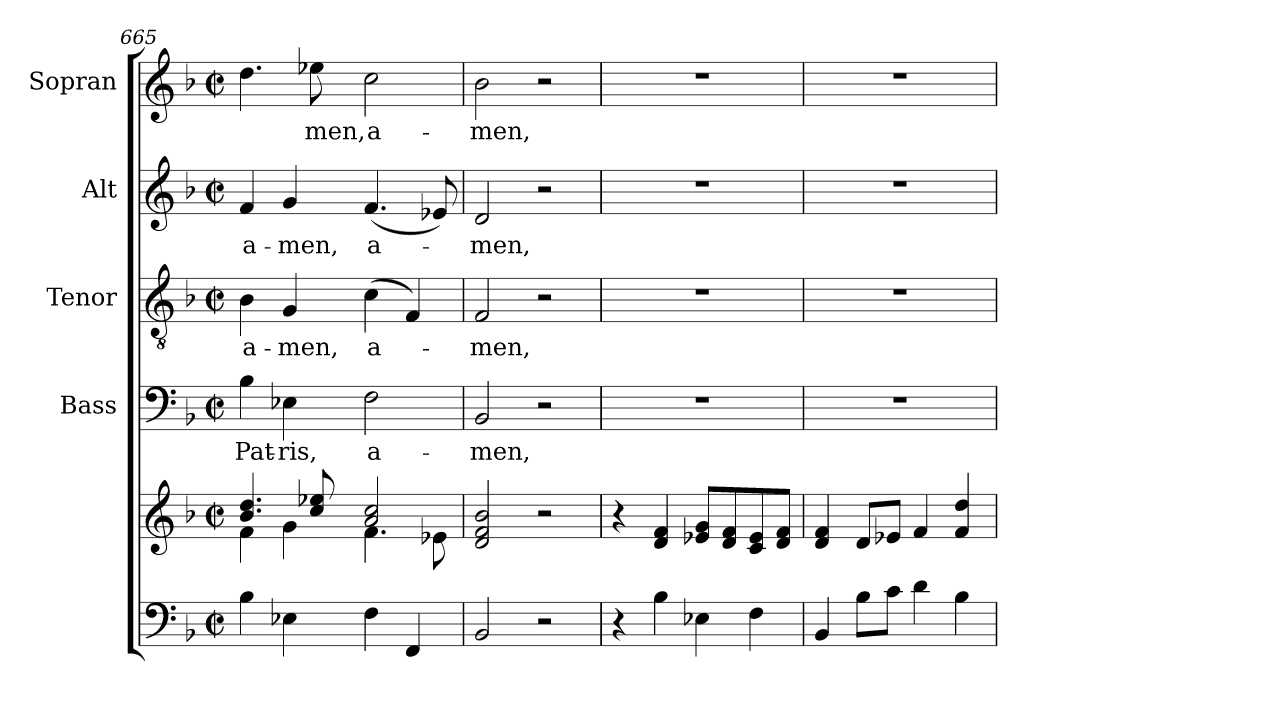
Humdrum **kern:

**kern	**kern	**kern	**text	**kern	**text	**kern	**text	**kern	**text
*part5	*part5	*part4	*part4	*part3	*part3	*part2	*part2	*part1	*part1
*staff6	*staff5	*staff4	*staff4	*staff3	*staff3	*staff2	*staff2	*staff1	*staff1
*	*	*I"Bass	*	*I"Tenor	*	*I"Alt	*	*I"Sopran	*
*	*	*I'B.	*	*I'T.	*	*I'A.	*	*I'S.	*
*clefF4	*clefG2	*clefF4	*	*clefGv2	*	*clefG2	*	*clefG2	*
*k[b-]	*k[b-]	*k[b-]	*	*k[b-]	*	*k[b-]	*	*k[b-]	*
*F:	*F:	*F:	*	*F:	*	*F:	*	*F:	*
*M2/2	*M2/2	*M2/2	*	*M2/2	*	*M2/2	*	*M2/2	*
*met(c|)	*met(c|)	*met(c|)	*	*met(c|)	*	*met(c|)	*	*met(c|)	*
=665	=665	=665	=665	=665	=665	=665	=665	=665	=665
*	*^	*	*	*	*	*	*	*	*
!	!	!	!	!LO:LY:b	!	!LO:LY:b	!	!LO:LY:b	!	!
4B-\	4.b-/ 4.dd/	4f\	4B-\	Pat-	4B-\	a-	4f/	a-	4.dd\	.
!	!	!	!	!LO:LY:b	!	!LO:LY:b	!	!LO:LY:b	!	!
4E-X\	.	4g\	4E-X\	-ris,	4G/	-men,	4g/	-men,	.	.
!	!	!	!	!	!	!	!	!	!	!LO:LY:b
.	8cc/ 8ee-X/	.	.	.	.	.	.	.	8ee-X\	-men,
!	!	!	!	!LO:LY:b	!	!LO:LY:b	!	!LO:LY:b	!	!LO:LY:b
4F\	2a/ 2cc/	4.f\	2F\	a-	(>4c\	a-	(<4.f/	a-	2cc\	a-
4FF/	.	.	.	.	4F/)	.	.	.	.	.
.	.	8e-X\	.	.	.	.	8e-X/)	.	.	.
=666	=666	=666	=666	=666	=666	=666	=666	=666	=666	=666
!	!	!	!	!LO:LY:b	!	!LO:LY:b	!	!LO:LY:b	!	!LO:LY:b
*	*v	*v	*	*	*	*	*	*	*	*
2BB-/	2d/ 2f/ 2b-/	2BB-/	-men,	2F/	-men,	2d/	-men,	2b-\	-men,
2r	2r	2r	.	2r	.	2r	.	2r	.
!!LO:LB:g=z
=667	=667	=667	=667	=667	=667	=667	=667	=667	=667
4r	4r	1r	.	1r	.	1r	.	1r	.
4B-\	4d/ 4f/	.	.	.	.	.	.	.	.
4E-X\	8e-X/ 8g/L	.	.	.	.	.	.	.	.
.	8d/ 8f/	.	.	.	.	.	.	.	.
4F\	8c/ 8e-/	.	.	.	.	.	.	.	.
.	8d/ 8f/J	.	.	.	.	.	.	.	.
=668	=668	=668	=668	=668	=668	=668	=668	=668	=668
4BB-/	4d/ 4f/	1r	.	1r	.	1r	.	1r	.
8B-\L	8d/L	.	.	.	.	.	.	.	.
8c\J	8e-X/J	.	.	.	.	.	.	.	.
4d\	4f/	.	.	.	.	.	.	.	.
4B-\	4f/ 4dd/	.	.	.	.	.	.	.	.
=	=	=	=	=	=	=	=	=	=
*-	*-	*-	*-	*-	*-	*-	*-	*-	*-
